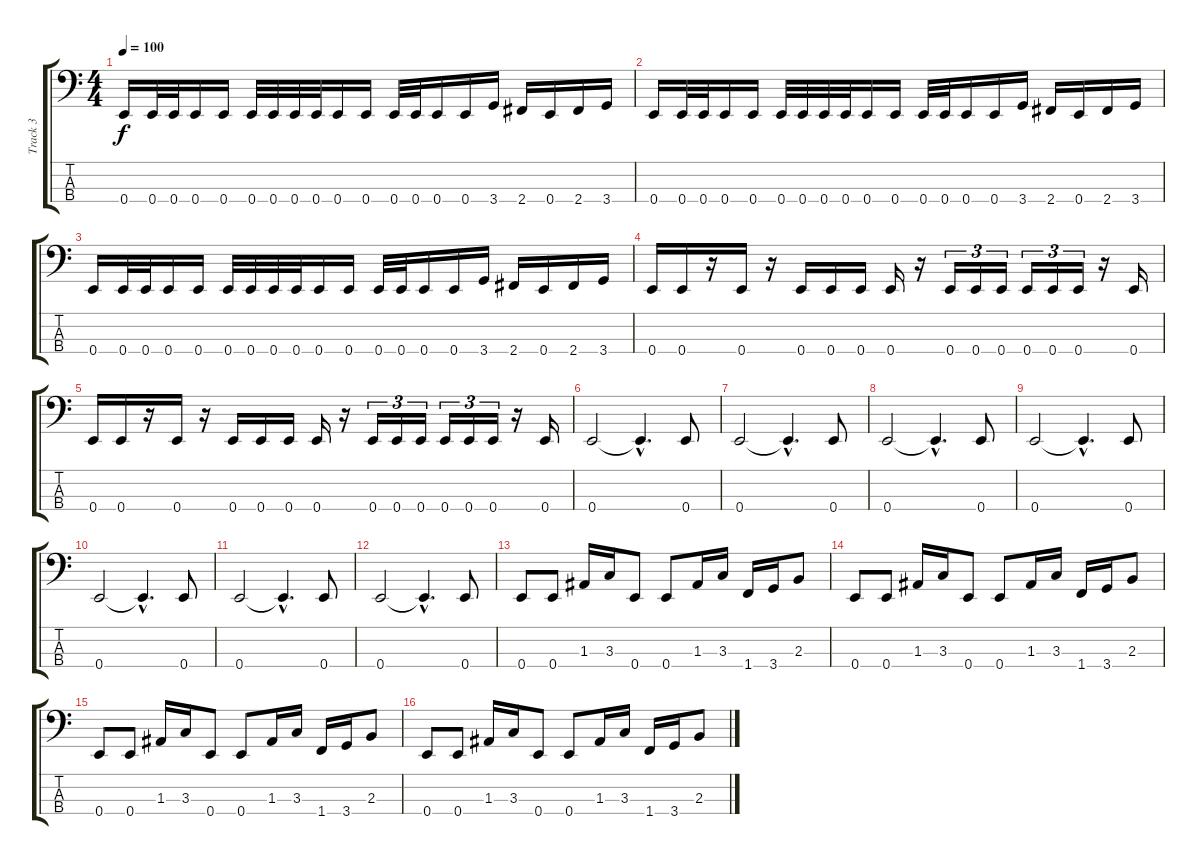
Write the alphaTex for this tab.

\track ("Track 3" "Track 3") {instrument electricbassfinger}
\staff {score tabs}
\tuning (G2 D2 A1 E1) {hide}
\ts (4 4)
\tempo 100
\clef f4
\ks c
0.4.16{dy f} 0.4.32 0.4.32 0.4.16 0.4.16 0.4.32 0.4.32 0.4.32 0.4.32 0.4.16 0.4.16 0.4.32 0.4.32 0.4.16 0.4.16 3.4.16 2.4.16 0.4.16 2.4.16 3.4.16 |
0.4.16 0.4.32 0.4.32 0.4.16 0.4.16 0.4.32 0.4.32 0.4.32 0.4.32 0.4.16 0.4.16 0.4.32 0.4.32 0.4.16 0.4.16 3.4.16 2.4.16 0.4.16 2.4.16 3.4.16 |
0.4.16 0.4.32 0.4.32 0.4.16 0.4.16 0.4.32 0.4.32 0.4.32 0.4.32 0.4.16 0.4.16 0.4.32 0.4.32 0.4.16 0.4.16 3.4.16 2.4.16 0.4.16 2.4.16 3.4.16 |
0.4.16 0.4.16 r.16 0.4.16 r.16 0.4.16 0.4.16 0.4.16 0.4.16 r.16 0.4.16{tu (3 2)} 0.4.16{tu (3 2)} 0.4.16{tu (3 2)} 0.4.16{tu (3 2)} 0.4.16{tu (3 2)} 0.4.16{tu (3 2)} r.16 0.4.16 |
0.4.16 0.4.16 r.16 0.4.16 r.16 0.4.16 0.4.16 0.4.16 0.4.16 r.16 0.4.16{tu (3 2)} 0.4.16{tu (3 2)} 0.4.16{tu (3 2)} 0.4.16{tu (3 2)} 0.4.16{tu (3 2)} 0.4.16{tu (3 2)} r.16 0.4.16 |
0.4.2 0.4{hac t}.4{d} 0.4.8 |
0.4.2 0.4{hac t}.4{d} 0.4.8 |
0.4.2 0.4{hac t}.4{d} 0.4.8 |
0.4.2 0.4{hac t}.4{d} 0.4.8 |
0.4.2 0.4{hac t}.4{d} 0.4.8 |
0.4.2 0.4{hac t}.4{d} 0.4.8 |
0.4.2 0.4{hac t}.4{d} 0.4.8 |
0.4.8 0.4.8 1.3.16 3.3.16 0.4.8 0.4.8 1.3.16 3.3.16 1.4.16 3.4.16 2.3.8 |
0.4.8 0.4.8 1.3.16 3.3.16 0.4.8 0.4.8 1.3.16 3.3.16 1.4.16 3.4.16 2.3.8 |
0.4.8 0.4.8 1.3.16 3.3.16 0.4.8 0.4.8 1.3.16 3.3.16 1.4.16 3.4.16 2.3.8 |
0.4.8 0.4.8 1.3.16 3.3.16 0.4.8 0.4.8 1.3.16 3.3.16 1.4.16 3.4.16 2.3.8
